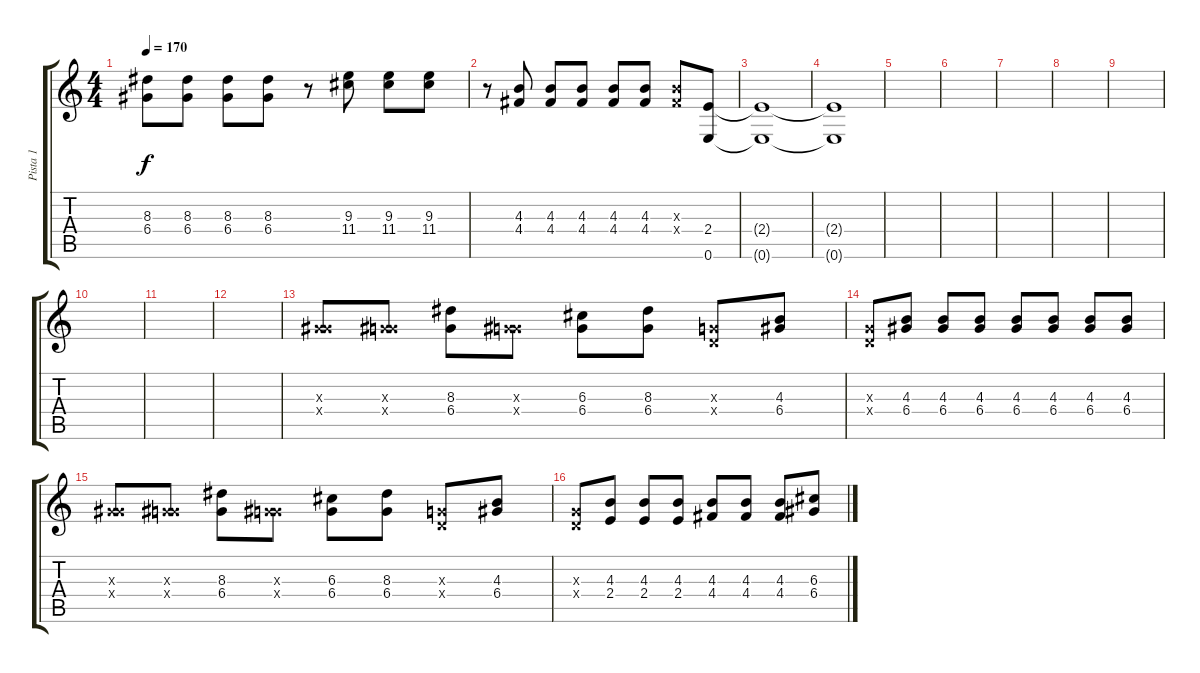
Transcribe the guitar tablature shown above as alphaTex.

\track ("Pista 1" "Pista 1") {instrument distortionguitar}
\staff {score tabs}
\tuning (E4 B3 G3 D3 A2 E2) {hide}
\ts (4 4)
\tempo 170
\clef g2
\ks c
(8.3 6.4).8{dy f} (8.3 6.4).8 (8.3 6.4).8 (8.3 6.4).8 r.8 (9.3 11.4).8 (9.3 11.4).8 (9.3 11.4).8 |
r.8 (4.3 4.4).8 (4.3 4.4).8 (4.3 4.4).8 (4.3 4.4).8 (4.3 4.4).8 (4.3{x} 4.4{x}).8 (2.4 0.6).8 |
(2.4{t} 0.6{t}).1 |
(2.4{t} 0.6{t}).1 |
|
|
|
|
|
|
|
|
(0.3{x} 6.4{x}).8 (0.3{x} 6.4{x}).8 (8.3 6.4).8 (0.3{x} 6.4{x}).8 (6.3 6.4).8 (8.3 6.4).8 (0.3{x} 0.4{x}).8 (4.3 6.4).8 |
(0.3{x} 0.4{x}).8 (4.3 6.4).8 (4.3 6.4).8 (4.3 6.4).8 (4.3 6.4).8 (4.3 6.4).8 (4.3 6.4).8 (4.3 6.4).8 |
(0.3{x} 6.4{x}).8 (0.3{x} 6.4{x}).8 (8.3 6.4).8 (0.3{x} 6.4{x}).8 (6.3 6.4).8 (8.3 6.4).8 (0.3{x} 0.4{x}).8 (4.3 6.4).8 |
(0.3{x} 0.4{x}).8 (4.3 2.4).8 (4.3 2.4).8 (4.3 2.4).8 (4.3 4.4).8 (4.3 4.4).8 (4.3 4.4).8 (6.3 6.4).8
